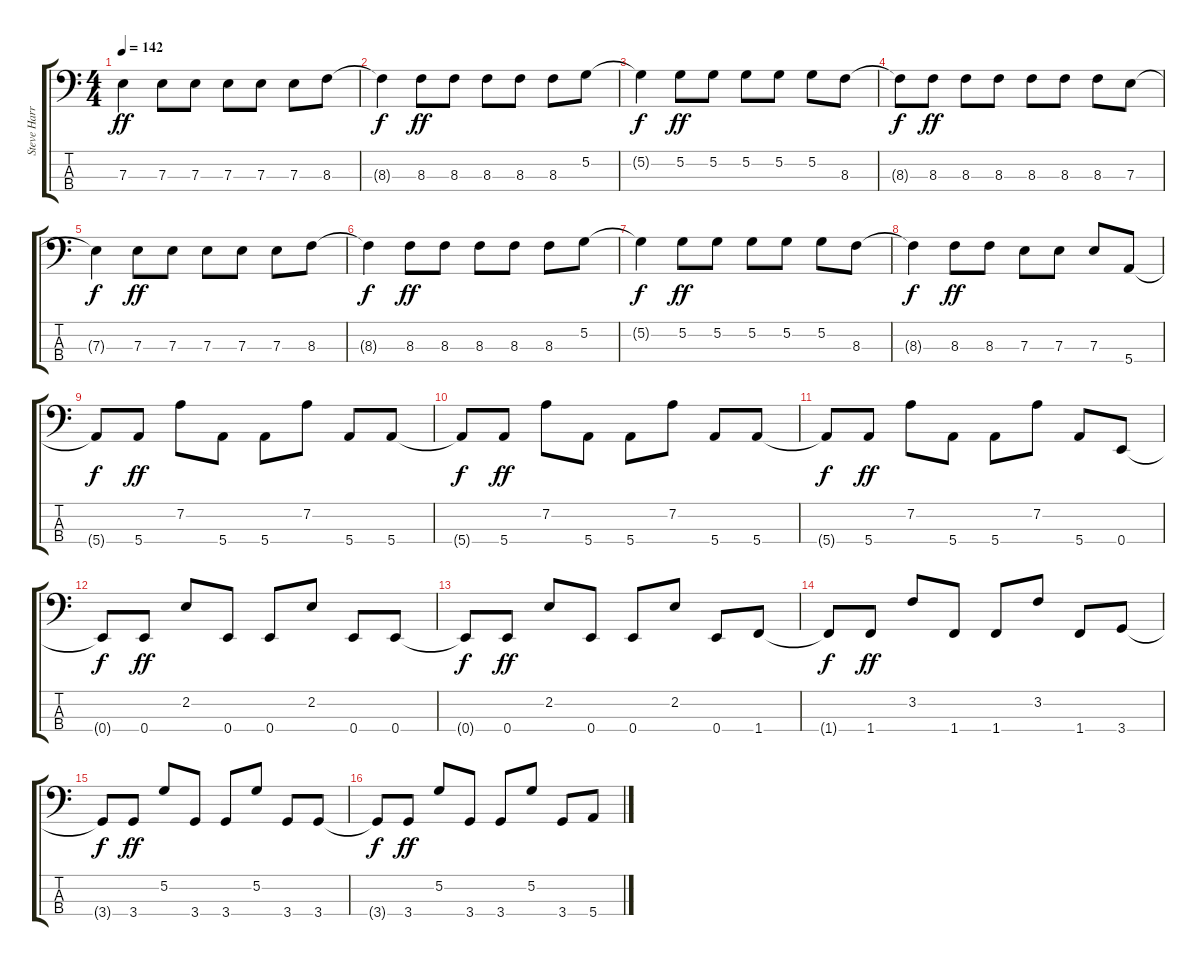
\track ("Steve Harris" "Steve Harr") {instrument electricbassfinger}
\staff {score tabs}
\tuning (G2 D2 A1 E1) {hide}
\ts (4 4)
\tempo 142
\clef f4
\ks c
7.3.4{dy ff} 7.3.8 7.3.8 7.3.8 7.3.8 7.3.8 8.3.8 |
8.3{t}.4{dy f} 8.3.8{dy ff} 8.3.8 8.3.8 8.3.8 8.3.8 5.2.8 |
5.2{t}.4{dy f} 5.2.8{dy ff} 5.2.8 5.2.8 5.2.8 5.2.8 8.3.8 |
8.3{t}.8{dy f} 8.3.8{dy ff} 8.3.8 8.3.8 8.3.8 8.3.8 8.3.8 7.3.8 |
7.3{t}.4{dy f} 7.3.8{dy ff} 7.3.8 7.3.8 7.3.8 7.3.8 8.3.8 |
8.3{t}.4{dy f} 8.3.8{dy ff} 8.3.8 8.3.8 8.3.8 8.3.8 5.2.8 |
5.2{t}.4{dy f} 5.2.8{dy ff} 5.2.8 5.2.8 5.2.8 5.2.8 8.3.8 |
8.3{t}.4{dy f} 8.3.8{dy ff} 8.3.8 7.3.8 7.3.8 7.3.8 5.4.8 |
5.4{t}.8{dy f} 5.4.8{dy ff} 7.2.8 5.4.8 5.4.8 7.2.8 5.4.8 5.4.8 |
5.4{t}.8{dy f} 5.4.8{dy ff} 7.2.8 5.4.8 5.4.8 7.2.8 5.4.8 5.4.8 |
5.4{t}.8{dy f} 5.4.8{dy ff} 7.2.8 5.4.8 5.4.8 7.2.8 5.4.8 0.4.8 |
0.4{t}.8{dy f} 0.4.8{dy ff} 2.2.8 0.4.8 0.4.8 2.2.8 0.4.8 0.4.8 |
0.4{t}.8{dy f} 0.4.8{dy ff} 2.2.8 0.4.8 0.4.8 2.2.8 0.4.8 1.4.8 |
1.4{t}.8{dy f} 1.4.8{dy ff} 3.2.8 1.4.8 1.4.8 3.2.8 1.4.8 3.4.8 |
3.4{t}.8{dy f} 3.4.8{dy ff} 5.2.8 3.4.8 3.4.8 5.2.8 3.4.8 3.4.8 |
3.4{t}.8{dy f} 3.4.8{dy ff} 5.2.8 3.4.8 3.4.8 5.2.8 3.4.8 5.4.8
